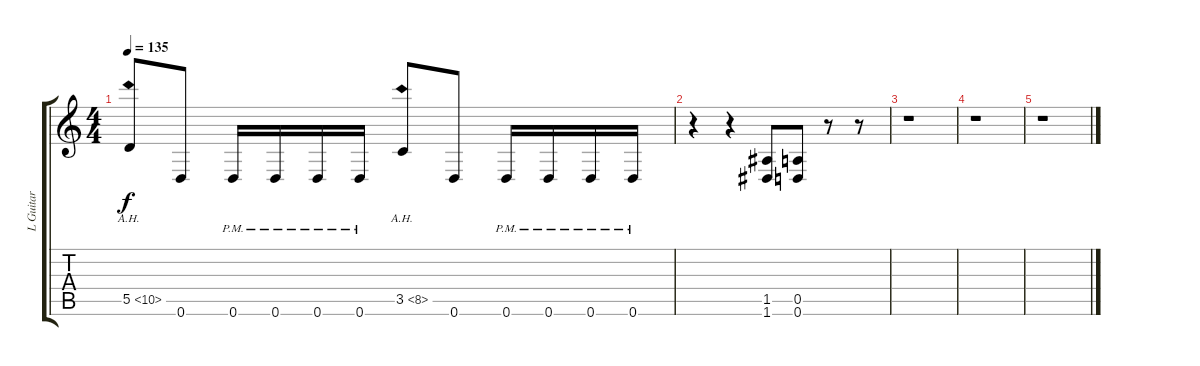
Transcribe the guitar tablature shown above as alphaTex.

\track ("L Guitar" "L Guitar") {instrument distortionguitar}
\staff {score tabs}
\tuning (E4 B3 G3 D3 A2 D2) {hide}
\ts (4 4)
\tempo 135
\clef g2
\ks c
5.5{ah 5}.8{dy f} 0.6.8 0.6{pm}.16 0.6{pm}.16 0.6{pm}.16 0.6{pm}.16 3.5{ah 5}.8 0.6.8 0.6{pm}.16 0.6{pm}.16 0.6{pm}.16 0.6{pm}.16 |
r.4 r.4 (1.5 1.6).8 (0.5 0.6).8 r.8 r.8 |
r.1 |
r.1 |
r.1
